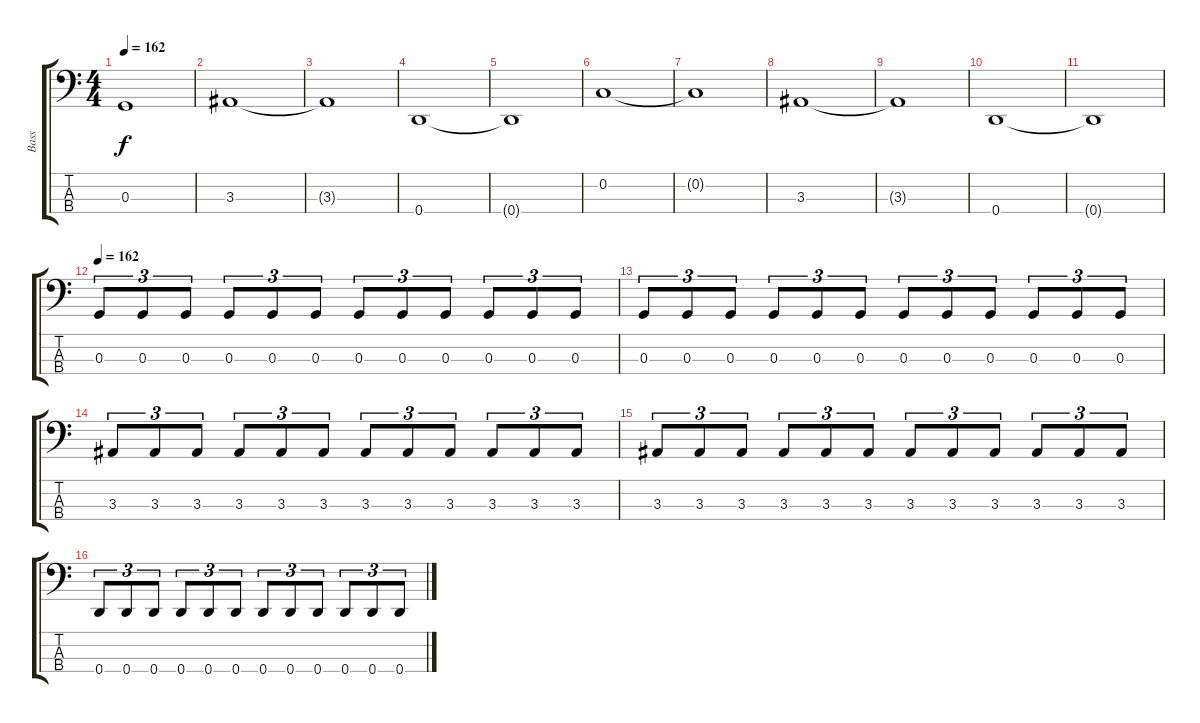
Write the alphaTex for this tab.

\track ("Bass" "Bass") {instrument electricbasspick}
\staff {score tabs}
\tuning (F2 C2 G1 D1) {hide}
\ts (4 4)
\tempo 162
\clef f4
\ks c
0.3{t}.1{dy f} |
3.3.1 |
3.3{t}.1 |
0.4.1 |
0.4{t}.1 |
0.2.1 |
0.2{t}.1 |
3.3.1 |
3.3{t}.1 |
0.4.1 |
0.4{t}.1 |
\tempo 162
0.3.8{tu (3 2)} 0.3.8{tu (3 2)} 0.3.8{tu (3 2)} 0.3.8{tu (3 2)} 0.3.8{tu (3 2)} 0.3.8{tu (3 2)} 0.3.8{tu (3 2)} 0.3.8{tu (3 2)} 0.3.8{tu (3 2)} 0.3.8{tu (3 2)} 0.3.8{tu (3 2)} 0.3.8{tu (3 2)} |
0.3.8{tu (3 2)} 0.3.8{tu (3 2)} 0.3.8{tu (3 2)} 0.3.8{tu (3 2)} 0.3.8{tu (3 2)} 0.3.8{tu (3 2)} 0.3.8{tu (3 2)} 0.3.8{tu (3 2)} 0.3.8{tu (3 2)} 0.3.8{tu (3 2)} 0.3.8{tu (3 2)} 0.3.8{tu (3 2)} |
3.3.8{tu (3 2)} 3.3.8{tu (3 2)} 3.3.8{tu (3 2)} 3.3.8{tu (3 2)} 3.3.8{tu (3 2)} 3.3.8{tu (3 2)} 3.3.8{tu (3 2)} 3.3.8{tu (3 2)} 3.3.8{tu (3 2)} 3.3.8{tu (3 2)} 3.3.8{tu (3 2)} 3.3.8{tu (3 2)} |
3.3.8{tu (3 2)} 3.3.8{tu (3 2)} 3.3.8{tu (3 2)} 3.3.8{tu (3 2)} 3.3.8{tu (3 2)} 3.3.8{tu (3 2)} 3.3.8{tu (3 2)} 3.3.8{tu (3 2)} 3.3.8{tu (3 2)} 3.3.8{tu (3 2)} 3.3.8{tu (3 2)} 3.3.8{tu (3 2)} |
0.4.8{tu (3 2)} 0.4.8{tu (3 2)} 0.4.8{tu (3 2)} 0.4.8{tu (3 2)} 0.4.8{tu (3 2)} 0.4.8{tu (3 2)} 0.4.8{tu (3 2)} 0.4.8{tu (3 2)} 0.4.8{tu (3 2)} 0.4.8{tu (3 2)} 0.4.8{tu (3 2)} 0.4.8{tu (3 2)}
